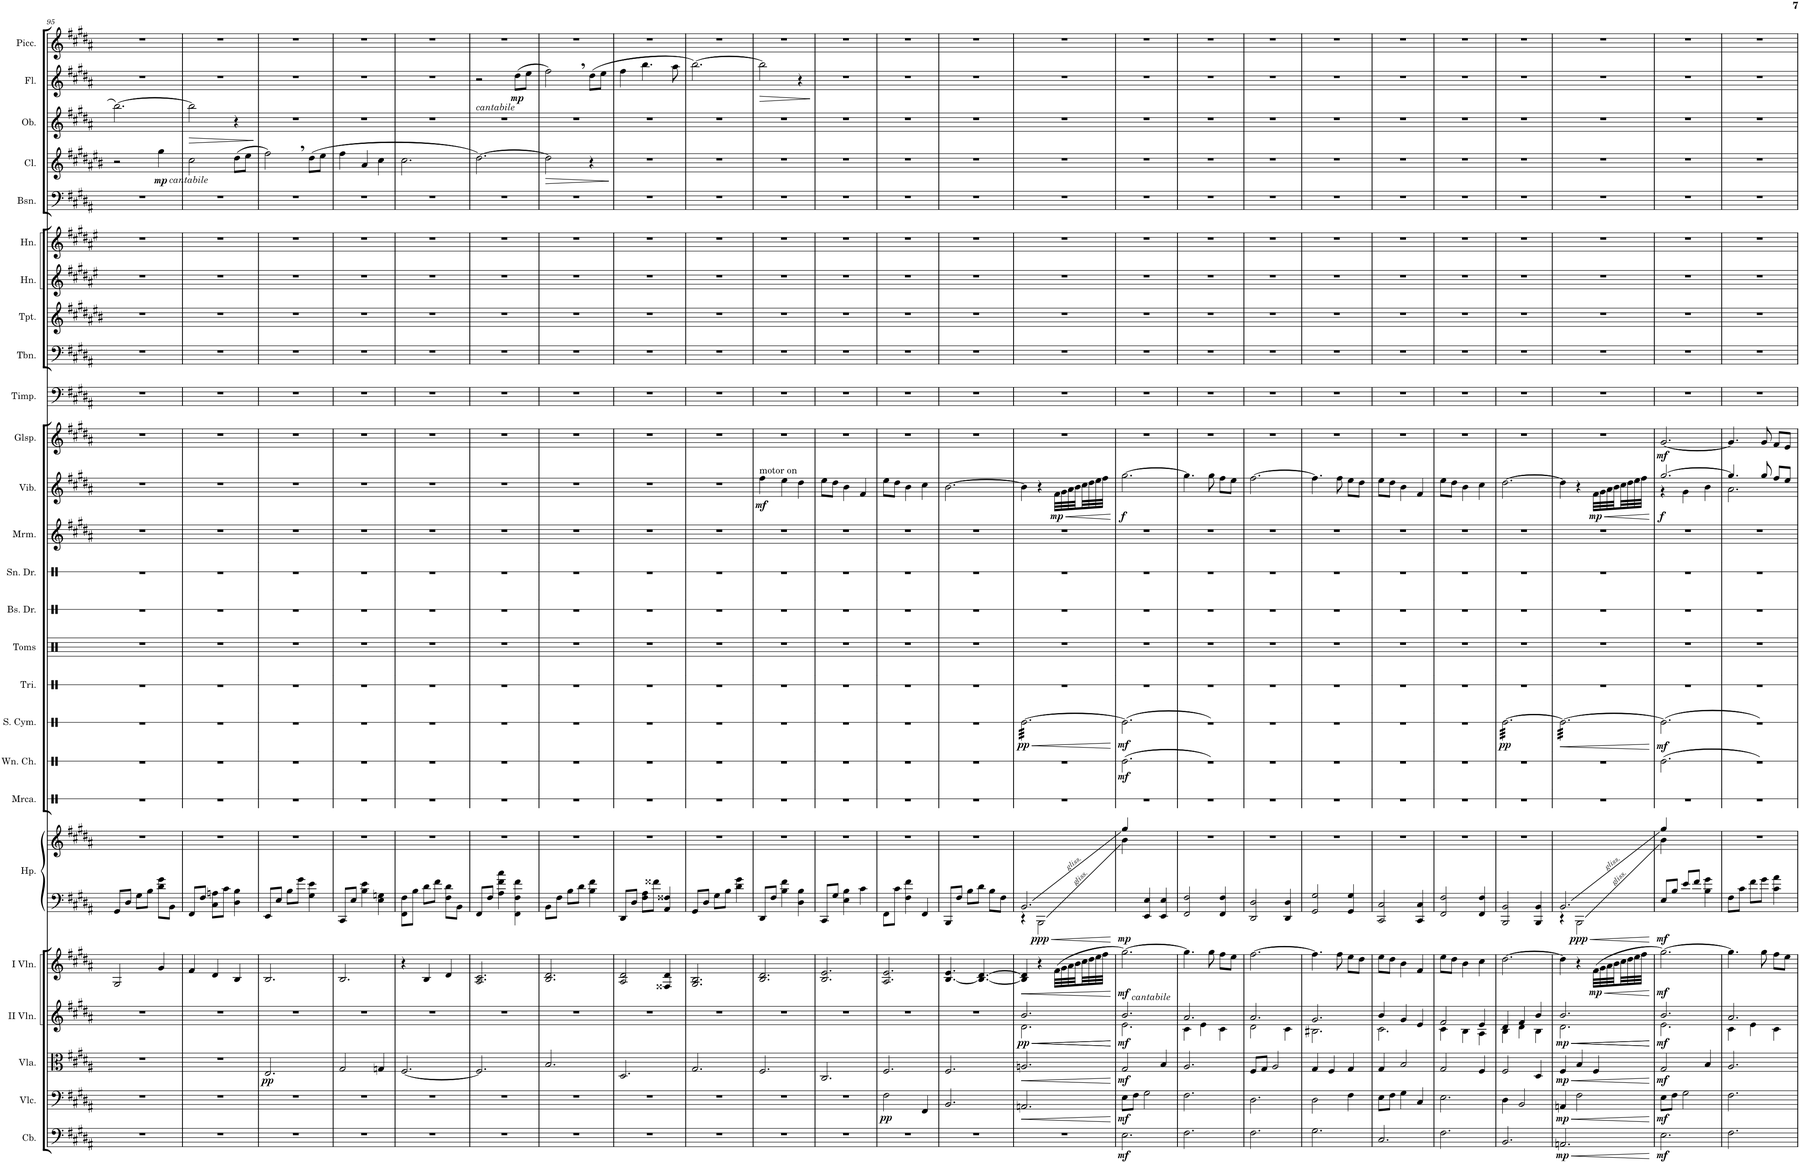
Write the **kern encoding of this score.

**kern	**dynam	**kern	**dynam	**kern	**dynam	**kern	**dynam	**kern	**dynam	**kern	**kern	**dynam	**kern	**kern	**dynam	**kern	**dynam	**kern	**kern	**kern	**kern	**kern	**kern	**dynam	**kern	**dynam	**kern	**kern	**kern	**kern	**kern	**kern	**kern	**dynam	**kern	**dynam	**kern	**dynam	**kern
*part26	*part26	*part25	*part25	*part24	*part24	*part23	*part23	*part22	*part22	*part21	*part21	*part21	*part20	*part19	*part19	*part18	*part18	*part17	*part16	*part15	*part14	*part13	*part12	*part12	*part11	*part11	*part10	*part9	*part8	*part7	*part6	*part5	*part4	*part4	*part3	*part3	*part2	*part2	*part1
*staff27	*staff27	*staff26	*staff26	*staff25	*staff25	*staff24	*staff24	*staff23	*staff23	*staff22	*staff21	*staff21/22	*staff20	*staff19	*staff19	*staff18	*staff18	*staff17	*staff16	*staff15	*staff14	*staff13	*staff12	*staff12	*staff11	*staff11	*staff10	*staff9	*staff8	*staff7	*staff6	*staff5	*staff4	*staff4	*staff3	*staff3	*staff2	*staff2	*staff1
*I"Contrabasses	*	*I"Violoncellos	*	*I"Violas	*	*I"Second Violins	*	*I"First Violins	*	*I"Harp	*	*	*I"Maracas	*I"Wind Chimes	*	*I"Suspended Cymbal	*	*I"Triangle	*I"Concert Toms	*I"Bass Drum	*I"Snare Drum	*I"Marimba	*I"Vibraphone	*	*I"Glockenspiel	*	*I"Timpani	*I"Trombone 1, 2	*I"Trumpet 1, 2	*I"Horn 3, 4	*I"Horn 1, 2	*I"Bassoon 1, 2	*I"Clarinet 1, 2	*	*I"Oboe 1, 2	*	*I"Flute 1, 2	*	*I"Piccolo 1, 2
*I'Cb.	*	*I'Vlc.	*	*I'Vla.	*	*	*	*	*	*I'Hp.	*	*	*I'Mrca.	*I'Wn. Ch.	*	*I'S. Cym.	*	*I'Tri.	*I'Toms	*I'Bs. Dr.	*I'Sn. Dr.	*I'Mrm.	*I'Vib.	*	*I'Glsp.	*	*I'Timp.	*I'Tbn.	*I'Tpt.	*I'Hn.	*I'Hn.	*I'Bsn.	*I'Cl.	*	*I'Ob.	*	*I'Fl.	*	*I'Picc.
!!LO:PB:g=z
*clefF4	*	*clefF4	*	*clefC3	*	*clefG2	*	*clefG2	*	*clefF4	*clefG2	*	*clefX	*clefX	*	*clefX	*	*clefX	*clefX	*clefX	*clefX	*clefG2	*clefG2	*	*clefG2	*	*clefF4	*clefF4	*clefG2	*clefG2	*clefG2	*clefF4	*clefG2	*	*clefG2	*	*clefG2	*	*clefG2
*Trd7c12	*	*	*	*	*	*	*	*	*	*	*	*	*	*	*	*	*	*	*	*	*	*	*	*	*Trd-14c-24	*	*	*	*Trd1c2	*Trd4c7	*Trd4c7	*	*Trd1c2	*	*	*	*	*	*Trd-7c-12
*k[f#c#g#d#a#]	*	*k[f#c#g#d#a#]	*	*k[f#c#g#d#a#]	*	*k[f#c#g#d#a#]	*	*k[f#c#g#d#a#]	*	*k[f#c#g#d#a#]	*k[f#c#g#d#a#]	*	*k[]	*k[]	*	*k[]	*	*k[]	*k[]	*k[]	*k[]	*k[f#c#g#d#a#]	*k[f#c#g#d#a#]	*	*k[f#c#g#d#a#]	*	*k[f#c#g#d#a#]	*k[f#c#g#d#a#]	*k[f#c#g#d#a#e#b#]	*k[f#c#g#d#a#e#]	*k[f#c#g#d#a#e#]	*k[f#c#g#d#a#]	*k[f#c#g#d#a#e#b#]	*	*k[f#c#g#d#a#]	*	*k[f#c#g#d#a#]	*	*k[f#c#g#d#a#]
*M3/4	*	*M3/4	*	*M3/4	*	*M3/4	*	*M3/4	*	*M3/4	*M3/4	*	*M3/4	*M3/4	*	*M3/4	*	*M3/4	*M3/4	*M3/4	*M3/4	*M3/4	*M3/4	*	*M3/4	*	*M3/4	*M3/4	*M3/4	*M3/4	*M3/4	*M3/4	*M3/4	*	*M3/4	*	*M3/4	*	*M3/4
=95	=95	=95	=95	=95	=95	=95	=95	=95	=95	=95	=95	=95	=95	=95	=95	=95	=95	=95	=95	=95	=95	=95	=95	=95	=95	=95	=95	=95	=95	=95	=95	=95	=95	=95	=95	=95	=95	=95	=95
2.r	.	2.r	.	2.r	.	2.r	.	2G#/	.	8GG#/L	2.r	.	2.r	2.r	.	2.r	.	2.r	2.r	2.r	2.r	2.r	2.r	.	2.r	.	2.r	2.r	2.r	2.r	2.r	2.r	2r	.	[2.bb\	.	2.r	.	2.r
.	.	.	.	.	.	.	.	.	.	8D#/J	.	.	.	.	.	.	.	.	.	.	.	.	.	.	.	.	.	.	.	.	.	.	.	.	.	.	.	.	.
.	.	.	.	.	.	.	.	.	.	8G#\L	.	.	.	.	.	.	.	.	.	.	.	.	.	.	.	.	.	.	.	.	.	.	.	.	.	.	.	.	.
.	.	.	.	.	.	.	.	.	.	8B\J	.	.	.	.	.	.	.	.	.	.	.	.	.	.	.	.	.	.	.	.	.	.	.	.	.	.	.	.	.
!	!	!	!	!	!	!	!	!	!	!	!	!	!	!	!	!	!	!	!	!	!	!	!	!	!	!	!	!	!	!	!	!	!LO:TX:b:i:t=cantabile	!	!	!	!	!	!
!	!	!	!	!	!	!	!	!	!	!	!	!	!	!	!	!	!	!	!	!	!	!	!	!	!	!	!	!	!	!	!	!	!	!LO:DY:b	!	!	!	!	!
.	.	.	.	.	.	.	.	4g#/	.	8d#\ 8g#\L	.	.	.	.	.	.	.	.	.	.	.	.	.	.	.	.	.	.	.	.	.	.	4gg#\	mp	.	.	.	.	.
.	.	.	.	.	.	.	.	.	.	8BB\J	.	.	.	.	.	.	.	.	.	.	.	.	.	.	.	.	.	.	.	.	.	.	.	.	.	.	.	.	.
=96	=96	=96	=96	=96	=96	=96	=96	=96	=96	=96	=96	=96	=96	=96	=96	=96	=96	=96	=96	=96	=96	=96	=96	=96	=96	=96	=96	=96	=96	=96	=96	=96	=96	=96	=96	=96	=96	=96	=96
!	!	!	!	!	!	!	!	!	!	!	!	!	!	!	!	!	!	!	!	!	!	!	!	!	!	!	!	!	!	!	!	!	!	!	!	!LO:HP:b	!	!	!
2.r	.	2.r	.	2.r	.	2.r	.	4f#/	.	8FF#/L	2.r	.	2.r	2.r	.	2.r	.	2.r	2.r	2.r	2.r	2.r	2.r	.	2.r	.	2.r	2.r	2.r	2.r	2.r	2.r	2cc#\	.	2bb\]	>	2.r	.	2.r
.	.	.	.	.	.	.	.	.	.	8F#/J	.	.	.	.	.	.	.	.	.	.	.	.	.	.	.	.	.	.	.	.	.	.	.	.	.	.	.	.	.
.	.	.	.	.	.	.	.	4d#/	.	8C#\ 8An\L	.	.	.	.	.	.	.	.	.	.	.	.	.	.	.	.	.	.	.	.	.	.	.	.	.	.	.	.	.
.	.	.	.	.	.	.	.	.	.	8c#\J	.	.	.	.	.	.	.	.	.	.	.	.	.	.	.	.	.	.	.	.	.	.	.	.	.	.	.	.	.
.	.	.	.	.	.	.	.	4B/	.	4D#\ 4B\	.	.	.	.	.	.	.	.	.	.	.	.	.	.	.	.	.	.	.	.	.	.	(8dd#\L	.	4r	.	.	.	.
.	.	.	.	.	.	.	.	.	.	.	.	.	.	.	.	.	.	.	.	.	.	.	.	.	.	.	.	.	.	.	.	.	8ee#\J	.	.	.	.	.	.
.	.	.	.	.	.	.	.	.	.	.	.	.	.	.	.	.	.	.	.	.	.	.	.	.	.	.	.	.	.	.	.	.	.	.	.	]	.	.	.
=97	=97	=97	=97	=97	=97	=97	=97	=97	=97	=97	=97	=97	=97	=97	=97	=97	=97	=97	=97	=97	=97	=97	=97	=97	=97	=97	=97	=97	=97	=97	=97	=97	=97	=97	=97	=97	=97	=97	=97
!	!	!	!	!	!LO:DY:b	!	!	!	!	!	!	!	!	!	!	!	!	!	!	!	!	!	!	!	!	!	!	!	!	!	!	!	!	!	!	!	!	!	!
2.r	.	2.r	.	2.E/	pp	2.r	.	2.B/	.	8EE/L	2.r	.	2.r	2.r	.	2.r	.	2.r	2.r	2.r	2.r	2.r	2.r	.	2.r	.	2.r	2.r	2.r	2.r	2.r	2.r	2ff#,\)	.	2.r	.	2.r	.	2.r
.	.	.	.	.	.	.	.	.	.	8E/J	.	.	.	.	.	.	.	.	.	.	.	.	.	.	.	.	.	.	.	.	.	.	.	.	.	.	.	.	.
.	.	.	.	.	.	.	.	.	.	8B\L	.	.	.	.	.	.	.	.	.	.	.	.	.	.	.	.	.	.	.	.	.	.	.	.	.	.	.	.	.
.	.	.	.	.	.	.	.	.	.	8g#\J	.	.	.	.	.	.	.	.	.	.	.	.	.	.	.	.	.	.	.	.	.	.	.	.	.	.	.	.	.
.	.	.	.	.	.	.	.	.	.	4G#\ 4e\	.	.	.	.	.	.	.	.	.	.	.	.	.	.	.	.	.	.	.	.	.	.	(8dd#\L	.	.	.	.	.	.
.	.	.	.	.	.	.	.	.	.	.	.	.	.	.	.	.	.	.	.	.	.	.	.	.	.	.	.	.	.	.	.	.	8ee#\J	.	.	.	.	.	.
=98	=98	=98	=98	=98	=98	=98	=98	=98	=98	=98	=98	=98	=98	=98	=98	=98	=98	=98	=98	=98	=98	=98	=98	=98	=98	=98	=98	=98	=98	=98	=98	=98	=98	=98	=98	=98	=98	=98	=98
2.r	.	2.r	.	2G#/	.	2.r	.	2.B/	.	8CC#/L	2.r	.	2.r	2.r	.	2.r	.	2.r	2.r	2.r	2.r	2.r	2.r	.	2.r	.	2.r	2.r	2.r	2.r	2.r	2.r	4ff#\	.	2.r	.	2.r	.	2.r
.	.	.	.	.	.	.	.	.	.	8E/J	.	.	.	.	.	.	.	.	.	.	.	.	.	.	.	.	.	.	.	.	.	.	.	.	.	.	.	.	.
.	.	.	.	.	.	.	.	.	.	4B\ 4e\	.	.	.	.	.	.	.	.	.	.	.	.	.	.	.	.	.	.	.	.	.	.	4a#/	.	.	.	.	.	.
.	.	.	.	4Gn/	.	.	.	.	.	4E\ 4Gn\	.	.	.	.	.	.	.	.	.	.	.	.	.	.	.	.	.	.	.	.	.	.	4cc#\	.	.	.	.	.	.
=99	=99	=99	=99	=99	=99	=99	=99	=99	=99	=99	=99	=99	=99	=99	=99	=99	=99	=99	=99	=99	=99	=99	=99	=99	=99	=99	=99	=99	=99	=99	=99	=99	=99	=99	=99	=99	=99	=99	=99
2.r	.	2.r	.	[2.F#/	.	2.r	.	4r	.	8FF#\ 8F#\L	2.r	.	2.r	2.r	.	2.r	.	2.r	2.r	2.r	2.r	2.r	2.r	.	2.r	.	2.r	2.r	2.r	2.r	2.r	2.r	2.cc#\	.	2.r	.	2.r	.	2.r
.	.	.	.	.	.	.	.	.	.	8B\J	.	.	.	.	.	.	.	.	.	.	.	.	.	.	.	.	.	.	.	.	.	.	.	.	.	.	.	.	.
.	.	.	.	.	.	.	.	4B/	.	8d#\L	.	.	.	.	.	.	.	.	.	.	.	.	.	.	.	.	.	.	.	.	.	.	.	.	.	.	.	.	.
.	.	.	.	.	.	.	.	.	.	8f#\J	.	.	.	.	.	.	.	.	.	.	.	.	.	.	.	.	.	.	.	.	.	.	.	.	.	.	.	.	.
.	.	.	.	.	.	.	.	4d#/	.	8F#\ 8d#\L	.	.	.	.	.	.	.	.	.	.	.	.	.	.	.	.	.	.	.	.	.	.	.	.	.	.	.	.	.
.	.	.	.	.	.	.	.	.	.	8BB\J	.	.	.	.	.	.	.	.	.	.	.	.	.	.	.	.	.	.	.	.	.	.	.	.	.	.	.	.	.
=100	=100	=100	=100	=100	=100	=100	=100	=100	=100	=100	=100	=100	=100	=100	=100	=100	=100	=100	=100	=100	=100	=100	=100	=100	=100	=100	=100	=100	=100	=100	=100	=100	=100	=100	=100	=100	=100	=100	=100
!	!	!	!	!	!	!	!	!	!	!	!	!	!	!	!	!	!	!	!	!	!	!	!	!	!	!	!	!	!	!	!	!	!	!	!	!	!LO:TX:b:i:t=cantabile	!	!
2.r	.	2.r	.	2.F#/]	.	2.r	.	2.A#/ 2.c#/	.	8FF#/L	2.r	.	2.r	2.r	.	2.r	.	2.r	2.r	2.r	2.r	2.r	2.r	.	2.r	.	2.r	2.r	2.r	2.r	2.r	2.r	[2.dd#\)	.	2.r	.	2r	.	2.r
.	.	.	.	.	.	.	.	.	.	8F#/J	.	.	.	.	.	.	.	.	.	.	.	.	.	.	.	.	.	.	.	.	.	.	.	.	.	.	.	.	.
.	.	.	.	.	.	.	.	.	.	4A#\ 4f#\ 4cc#\	.	.	.	.	.	.	.	.	.	.	.	.	.	.	.	.	.	.	.	.	.	.	.	.	.	.	.	.	.
!	!	!	!	!	!	!	!	!	!	!	!	!	!	!	!	!	!	!	!	!	!	!	!	!	!	!	!	!	!	!	!	!	!	!	!	!	!	!LO:DY:b	!
.	.	.	.	.	.	.	.	.	.	4FF#\ 4F#\ 4f#\	.	.	.	.	.	.	.	.	.	.	.	.	.	.	.	.	.	.	.	.	.	.	.	.	.	.	(8dd#\L	mp	.
.	.	.	.	.	.	.	.	.	.	.	.	.	.	.	.	.	.	.	.	.	.	.	.	.	.	.	.	.	.	.	.	.	.	.	.	.	8ee\J	.	.
=101	=101	=101	=101	=101	=101	=101	=101	=101	=101	=101	=101	=101	=101	=101	=101	=101	=101	=101	=101	=101	=101	=101	=101	=101	=101	=101	=101	=101	=101	=101	=101	=101	=101	=101	=101	=101	=101	=101	=101
!	!	!	!	!	!	!	!	!	!	!	!	!	!	!	!	!	!	!	!	!	!	!	!	!	!	!	!	!	!	!	!	!	!	!LO:HP:b	!	!	!	!	!
2.r	.	2.r	.	2.B/	.	2.r	.	2.B/ 2.d#/	.	8BB\L	2.r	.	2.r	2.r	.	2.r	.	2.r	2.r	2.r	2.r	2.r	2.r	.	2.r	.	2.r	2.r	2.r	2.r	2.r	2.r	2dd#\]	>	2.r	.	2ff#,\)	.	2.r
.	.	.	.	.	.	.	.	.	.	8F#\J	.	.	.	.	.	.	.	.	.	.	.	.	.	.	.	.	.	.	.	.	.	.	.	.	.	.	.	.	.
.	.	.	.	.	.	.	.	.	.	8B\L	.	.	.	.	.	.	.	.	.	.	.	.	.	.	.	.	.	.	.	.	.	.	.	.	.	.	.	.	.
.	.	.	.	.	.	.	.	.	.	8d#\J	.	.	.	.	.	.	.	.	.	.	.	.	.	.	.	.	.	.	.	.	.	.	.	.	.	.	.	.	.
.	.	.	.	.	.	.	.	.	.	4B\ 4f#\	.	.	.	.	.	.	.	.	.	.	.	.	.	.	.	.	.	.	.	.	.	.	4r	.	.	.	(8dd#\L	.	.
.	.	.	.	.	.	.	.	.	.	.	.	.	.	.	.	.	.	.	.	.	.	.	.	.	.	.	.	.	.	.	.	.	.	.	.	.	8ee\J	.	.
.	.	.	.	.	.	.	.	.	.	.	.	.	.	.	.	.	.	.	.	.	.	.	.	.	.	.	.	.	.	.	.	.	.	]	.	.	.	.	.
=102	=102	=102	=102	=102	=102	=102	=102	=102	=102	=102	=102	=102	=102	=102	=102	=102	=102	=102	=102	=102	=102	=102	=102	=102	=102	=102	=102	=102	=102	=102	=102	=102	=102	=102	=102	=102	=102	=102	=102
2.r	.	2.r	.	2.D#/	.	2.r	.	2A#/ 2d#/	.	8DD#/L	2.r	.	2.r	2.r	.	2.r	.	2.r	2.r	2.r	2.r	2.r	2.r	.	2.r	.	2.r	2.r	2.r	2.r	2.r	2.r	2.r	.	2.r	.	4ff#\	.	2.r
.	.	.	.	.	.	.	.	.	.	8D#/J	.	.	.	.	.	.	.	.	.	.	.	.	.	.	.	.	.	.	.	.	.	.	.	.	.	.	.	.	.
.	.	.	.	.	.	.	.	.	.	8F#\ 8A#\L	.	.	.	.	.	.	.	.	.	.	.	.	.	.	.	.	.	.	.	.	.	.	.	.	.	.	4.bb\	.	.
.	.	.	.	.	.	.	.	.	.	8f##X\J	.	.	.	.	.	.	.	.	.	.	.	.	.	.	.	.	.	.	.	.	.	.	.	.	.	.	.	.	.
.	.	.	.	.	.	.	.	4F##X/ 4d#/	.	4AA#/ 4F##X/	.	.	.	.	.	.	.	.	.	.	.	.	.	.	.	.	.	.	.	.	.	.	.	.	.	.	.	.	.
.	.	.	.	.	.	.	.	.	.	.	.	.	.	.	.	.	.	.	.	.	.	.	.	.	.	.	.	.	.	.	.	.	.	.	.	.	8aa#\	.	.
=103	=103	=103	=103	=103	=103	=103	=103	=103	=103	=103	=103	=103	=103	=103	=103	=103	=103	=103	=103	=103	=103	=103	=103	=103	=103	=103	=103	=103	=103	=103	=103	=103	=103	=103	=103	=103	=103	=103	=103
2.r	.	2.r	.	2.G#/	.	2.r	.	2.G#/ 2.B/	.	8GG#/L	2.r	.	2.r	2.r	.	2.r	.	2.r	2.r	2.r	2.r	2.r	2.r	.	2.r	.	2.r	2.r	2.r	2.r	2.r	2.r	2.r	.	2.r	.	[2.bb\)	.	2.r
.	.	.	.	.	.	.	.	.	.	8D#/J	.	.	.	.	.	.	.	.	.	.	.	.	.	.	.	.	.	.	.	.	.	.	.	.	.	.	.	.	.
.	.	.	.	.	.	.	.	.	.	8G#\L	.	.	.	.	.	.	.	.	.	.	.	.	.	.	.	.	.	.	.	.	.	.	.	.	.	.	.	.	.
.	.	.	.	.	.	.	.	.	.	8B\J	.	.	.	.	.	.	.	.	.	.	.	.	.	.	.	.	.	.	.	.	.	.	.	.	.	.	.	.	.
.	.	.	.	.	.	.	.	.	.	4d#\ 4g#\	.	.	.	.	.	.	.	.	.	.	.	.	.	.	.	.	.	.	.	.	.	.	.	.	.	.	.	.	.
=104	=104	=104	=104	=104	=104	=104	=104	=104	=104	=104	=104	=104	=104	=104	=104	=104	=104	=104	=104	=104	=104	=104	=104	=104	=104	=104	=104	=104	=104	=104	=104	=104	=104	=104	=104	=104	=104	=104	=104
!	!	!	!	!	!	!	!	!	!	!	!	!	!	!	!	!	!	!	!	!	!	!	!LO:TX:a:t=motor on	!	!	!	!	!	!	!	!	!	!	!	!	!	!	!	!
!	!	!	!	!	!	!	!	!	!	!	!	!	!	!	!	!	!	!	!	!	!	!	!	!LO:DY:b	!	!	!	!	!	!	!	!	!	!	!	!	!	!LO:HP:b	!
2.r	.	2.r	.	2.F#/	.	2.r	.	2.B/ 2.d#/	.	8DD#/L	2.r	.	2.r	2.r	.	2.r	.	2.r	2.r	2.r	2.r	2.r	4ff#\	mf	2.r	.	2.r	2.r	2.r	2.r	2.r	2.r	2.r	.	2.r	.	2bb\]	>	2.r
.	.	.	.	.	.	.	.	.	.	8F#/J	.	.	.	.	.	.	.	.	.	.	.	.	.	.	.	.	.	.	.	.	.	.	.	.	.	.	.	.	.
.	.	.	.	.	.	.	.	.	.	4B\ 4f#\	.	.	.	.	.	.	.	.	.	.	.	.	4ee\	.	.	.	.	.	.	.	.	.	.	.	.	.	.	.	.
.	.	.	.	.	.	.	.	.	.	4D#\ 4B\	.	.	.	.	.	.	.	.	.	.	.	.	4dd#\	.	.	.	.	.	.	.	.	.	.	.	.	.	4r	.	.
.	.	.	.	.	.	.	.	.	.	.	.	.	.	.	.	.	.	.	.	.	.	.	.	.	.	.	.	.	.	.	.	.	.	.	.	.	.	]	.
=105	=105	=105	=105	=105	=105	=105	=105	=105	=105	=105	=105	=105	=105	=105	=105	=105	=105	=105	=105	=105	=105	=105	=105	=105	=105	=105	=105	=105	=105	=105	=105	=105	=105	=105	=105	=105	=105	=105	=105
2.r	.	2.r	.	2.C#/	.	2.r	.	2.B/ 2.e/	.	8CC#/L	2.r	.	2.r	2.r	.	2.r	.	2.r	2.r	2.r	2.r	2.r	8ee\L	.	2.r	.	2.r	2.r	2.r	2.r	2.r	2.r	2.r	.	2.r	.	2.r	.	2.r
.	.	.	.	.	.	.	.	.	.	8G#/J	.	.	.	.	.	.	.	.	.	.	.	.	8dd#\J	.	.	.	.	.	.	.	.	.	.	.	.	.	.	.	.
.	.	.	.	.	.	.	.	.	.	4E\ 4B\	.	.	.	.	.	.	.	.	.	.	.	.	4b\	.	.	.	.	.	.	.	.	.	.	.	.	.	.	.	.
.	.	.	.	.	.	.	.	.	.	4c#\	.	.	.	.	.	.	.	.	.	.	.	.	4f#/	.	.	.	.	.	.	.	.	.	.	.	.	.	.	.	.
=106	=106	=106	=106	=106	=106	=106	=106	=106	=106	=106	=106	=106	=106	=106	=106	=106	=106	=106	=106	=106	=106	=106	=106	=106	=106	=106	=106	=106	=106	=106	=106	=106	=106	=106	=106	=106	=106	=106	=106
!	!	!	!LO:DY:b	!	!	!	!	!	!	!	!	!	!	!	!	!	!	!	!	!	!	!	!	!	!	!	!	!	!	!	!	!	!	!	!	!	!	!	!
2.r	.	2F#\	pp	2.F#/	.	2.r	.	2.A#/ 2.e/	.	8FF#\L	2.r	.	2.r	2.r	.	2.r	.	2.r	2.r	2.r	2.r	2.r	8ee\L	.	2.r	.	2.r	2.r	2.r	2.r	2.r	2.r	2.r	.	2.r	.	2.r	.	2.r
.	.	.	.	.	.	.	.	.	.	8c#\J	.	.	.	.	.	.	.	.	.	.	.	.	8dd#\J	.	.	.	.	.	.	.	.	.	.	.	.	.	.	.	.
.	.	.	.	.	.	.	.	.	.	4F#\ 4f#\	.	.	.	.	.	.	.	.	.	.	.	.	4b\	.	.	.	.	.	.	.	.	.	.	.	.	.	.	.	.
.	.	4FF#/	.	.	.	.	.	.	.	4FF#/	.	.	.	.	.	.	.	.	.	.	.	.	4cc#\	.	.	.	.	.	.	.	.	.	.	.	.	.	.	.	.
=107	=107	=107	=107	=107	=107	=107	=107	=107	=107	=107	=107	=107	=107	=107	=107	=107	=107	=107	=107	=107	=107	=107	=107	=107	=107	=107	=107	=107	=107	=107	=107	=107	=107	=107	=107	=107	=107	=107	=107
2.r	.	2.BB/	.	2.F#/	.	2.r	.	[4.B/ 4.e/	.	8BBB/L	2.r	.	2.r	2.r	.	2.r	.	2.r	2.r	2.r	2.r	2.r	[2.b\	.	2.r	.	2.r	2.r	2.r	2.r	2.r	2.r	2.r	.	2.r	.	2.r	.	2.r
.	.	.	.	.	.	.	.	.	.	8F#/J	.	.	.	.	.	.	.	.	.	.	.	.	.	.	.	.	.	.	.	.	.	.	.	.	.	.	.	.	.
.	.	.	.	.	.	.	.	.	.	8B\L	.	.	.	.	.	.	.	.	.	.	.	.	.	.	.	.	.	.	.	.	.	.	.	.	.	.	.	.	.
.	.	.	.	.	.	.	.	4.B/_ [4.d#/	.	8d#\J	.	.	.	.	.	.	.	.	.	.	.	.	.	.	.	.	.	.	.	.	.	.	.	.	.	.	.	.	.
.	.	.	.	.	.	.	.	.	.	8B\L	.	.	.	.	.	.	.	.	.	.	.	.	.	.	.	.	.	.	.	.	.	.	.	.	.	.	.	.	.
.	.	.	.	.	.	.	.	.	.	8F#\J	.	.	.	.	.	.	.	.	.	.	.	.	.	.	.	.	.	.	.	.	.	.	.	.	.	.	.	.	.
=108	=108	=108	=108	=108	=108	=108	=108	=108	=108	=108	=108	=108	=108	=108	=108	=108	=108	=108	=108	=108	=108	=108	=108	=108	=108	=108	=108	=108	=108	=108	=108	=108	=108	=108	=108	=108	=108	=108	=108
!	!	!	!LO:HP:b	!	!LO:HP:b	!	!LO:HP:b	!	!	!	!	!	!	!	!	!	!	!	!	!	!	!	!	!	!	!	!	!	!	!	!	!	!	!	!	!	!	!	!
!	!	!	!	!	!	!	!LO:HP:n=1:b	!	!LO:HP:b	!	!	!	!	!	!	!	!LO:HP:b	!	!	!	!	!	!	!	!	!	!	!	!	!	!	!	!	!	!	!	!	!	!
*	*	*	*	*	*	*^	*	*	*	*^	*^	*	*	*	*	*	*	*	*	*	*	*	*	*	*	*	*	*	*	*	*	*	*	*	*	*	*	*	*
!	!	!	!	!	!	!	!	!LO:DY:n=1:b	!	!	!	!	!	!	!	!	!	!	!	!LO:DY:n=1:b	!	!	!	!	!	!	!	!	!	!	!	!	!	!	!	!	!	!	!	!	!	!
*	*	*	*	*	*	*	*	*	*	*	*	*	*	*	*	*	*	*	*tremolo	*	*	*	*	*	*	*	*	*	*	*	*	*	*	*	*	*	*	*	*	*	*	*
2.r	.	2.AAn/	<	2.An/	<	2.b/	2.d#\	< < pp	4B/] 4d#/]	<	2.BB/	4r	4ryy	4ryy	.	2.r	2.r	.	[32Re\LLL	< pp	2.r	2.r	2.r	2.r	2.r	4b\]	.	2.r	.	2.r	2.r	2.r	2.r	2.r	2.r	2.r	.	2.r	.	2.r	.	2.r
.	.	.	.	.	.	.	.	.	.	.	.	.	.	.	.	.	.	.	32Re\	.	.	.	.	.	.	.	.	.	.	.	.	.	.	.	.	.	.	.	.	.	.	.
.	.	.	.	.	.	.	.	.	.	.	.	.	.	.	.	.	.	.	32Re\	.	.	.	.	.	.	.	.	.	.	.	.	.	.	.	.	.	.	.	.	.	.	.
.	.	.	.	.	.	.	.	.	.	.	.	.	.	.	.	.	.	.	32Re\	.	.	.	.	.	.	.	.	.	.	.	.	.	.	.	.	.	.	.	.	.	.	.
.	.	.	.	.	.	.	.	.	.	.	.	.	.	.	.	.	.	.	32Re\	.	.	.	.	.	.	.	.	.	.	.	.	.	.	.	.	.	.	.	.	.	.	.
.	.	.	.	.	.	.	.	.	.	.	.	.	.	.	.	.	.	.	32Re\	.	.	.	.	.	.	.	.	.	.	.	.	.	.	.	.	.	.	.	.	.	.	.
.	.	.	.	.	.	.	.	.	.	.	.	.	.	.	.	.	.	.	32Re\	.	.	.	.	.	.	.	.	.	.	.	.	.	.	.	.	.	.	.	.	.	.	.
.	.	.	.	.	.	.	.	.	.	.	.	.	.	.	.	.	.	.	32Re\	.	.	.	.	.	.	.	.	.	.	.	.	.	.	.	.	.	.	.	.	.	.	.
!	!	!	!	!	!	!	!	!	!	!	!	!	!	!	!LO:DY:b=2	!	!	!	!	!	!	!	!	!	!	!	!	!	!	!	!	!	!	!	!	!	!	!	!	!	!	!
.	.	.	.	.	.	.	.	.	4r	.	.	2BBB\	2AA#	2BBB	ppp	.	.	.	32Re\	.	.	.	.	.	.	4r	.	.	.	.	.	.	.	.	.	.	.	.	.	.	.	.
.	.	.	.	.	.	.	.	.	.	.	.	.	.	.	.	.	.	.	32Re\	.	.	.	.	.	.	.	.	.	.	.	.	.	.	.	.	.	.	.	.	.	.	.
.	.	.	.	.	.	.	.	.	.	.	.	.	.	.	.	.	.	.	32Re\	.	.	.	.	.	.	.	.	.	.	.	.	.	.	.	.	.	.	.	.	.	.	.
.	.	.	.	.	.	.	.	.	.	.	.	.	.	.	.	.	.	.	32Re\	.	.	.	.	.	.	.	.	.	.	.	.	.	.	.	.	.	.	.	.	.	.	.
.	.	.	.	.	.	.	.	.	.	.	.	.	.	.	.	.	.	.	32Re\	.	.	.	.	.	.	.	.	.	.	.	.	.	.	.	.	.	.	.	.	.	.	.
.	.	.	.	.	.	.	.	.	.	.	.	.	.	.	.	.	.	.	32Re\	.	.	.	.	.	.	.	.	.	.	.	.	.	.	.	.	.	.	.	.	.	.	.
.	.	.	.	.	.	.	.	.	.	.	.	.	.	.	.	.	.	.	32Re\	.	.	.	.	.	.	.	.	.	.	.	.	.	.	.	.	.	.	.	.	.	.	.
.	.	.	.	.	.	.	.	.	.	.	.	.	.	.	.	.	.	.	32Re\	.	.	.	.	.	.	.	.	.	.	.	.	.	.	.	.	.	.	.	.	.	.	.
!	!	!	!	!	!	!	!	!	!	!	!	!	!	!	!	!	!	!	!	!	!	!	!	!	!	!	!LO:HP:b	!	!	!	!	!	!	!	!	!	!	!	!	!	!	!
!	!	!	!	!	!	!	!	!	!	!	!	!	!	!	!	!	!	!	!	!	!	!	!	!	!	!	!LO:DY:n=1:b	!	!	!	!	!	!	!	!	!	!	!	!	!	!	!
.	.	.	.	.	.	.	.	.	(32f#\LLL	.	.	.	.	.	.	.	.	.	32Re\	.	.	.	.	.	.	32f#\LLL	< mp	.	.	.	.	.	.	.	.	.	.	.	.	.	.	.
.	.	.	.	.	.	.	.	.	32g#\	.	.	.	.	.	.	.	.	.	32Re\	.	.	.	.	.	.	32g#\	.	.	.	.	.	.	.	.	.	.	.	.	.	.	.	.
.	.	.	.	.	.	.	.	.	32a#\	.	.	.	.	.	.	.	.	.	32Re\	.	.	.	.	.	.	32a#\	.	.	.	.	.	.	.	.	.	.	.	.	.	.	.	.
.	.	.	.	.	.	.	.	.	32b\	.	.	.	.	.	.	.	.	.	32Re\	.	.	.	.	.	.	32b\	.	.	.	.	.	.	.	.	.	.	.	.	.	.	.	.
.	.	.	.	.	.	.	.	.	32cc#\	.	.	.	.	.	.	.	.	.	32Re\	.	.	.	.	.	.	32cc#\	.	.	.	.	.	.	.	.	.	.	.	.	.	.	.	.
.	.	.	.	.	.	.	.	.	32dd#\	.	.	.	.	.	.	.	.	.	32Re\	.	.	.	.	.	.	32dd#\	.	.	.	.	.	.	.	.	.	.	.	.	.	.	.	.
.	.	.	.	.	.	.	.	.	32ee\	.	.	.	.	.	.	.	.	.	32Re\	.	.	.	.	.	.	32ee\	.	.	.	.	.	.	.	.	.	.	.	.	.	.	.	.
.	.	.	.	.	.	.	.	.	32ff#\JJJ	.	.	.	.	.	.	.	.	.	32Re\JJJ	.	.	.	.	.	.	32ff#\JJJ	.	.	.	.	.	.	.	.	.	.	.	.	.	.	.	.
*	*	*	*	*	*	*	*	*	*	*	*	*	*	*	*	*	*	*	*Xtremolo	*	*	*	*	*	*	*	*	*	*	*	*	*	*	*	*	*	*	*	*	*	*	*
*	*	*	*	*	*	*	*	*	*	*	*v	*v	*	*	*	*	*	*	*	*	*	*	*	*	*	*	*	*	*	*	*	*	*	*	*	*	*	*	*	*	*	*
*	*	*	*	*	*	*v	*v	*	*	*	*	*v	*v	*	*	*	*	*	*	*	*	*	*	*	*	*	*	*	*	*	*	*	*	*	*	*	*	*	*	*	*
.	.	.	.	.	.	.	[	.	.	.	.	.	.	.	.	.	[	.	.	.	.	.	.	[	.	.	.	.	.	.	.	.	.	.	.	.	.	.	.
=109	=109	=109	=109	=109	=109	=109	=109	=109	=109	=109	=109	=109	=109	=109	=109	=109	=109	=109	=109	=109	=109	=109	=109	=109	=109	=109	=109	=109	=109	=109	=109	=109	=109	=109	=109	=109	=109	=109	=109
*	*	*	*	*	*	*^	*	*	*	*^	*^	*	*	*	*	*	*	*	*	*	*	*	*	*	*	*	*	*	*	*	*	*	*	*	*	*	*	*	*
*	*	*	*	*	*	*	*	*	*	*	*	*	*	*^	*	*	*	*	*	*	*	*	*	*	*	*	*	*	*	*	*	*	*	*	*	*	*	*	*	*	*	*
*	*	*	*	*	*	*	*	*	*	*	*	*	*	*	*^	*	*	*	*	*	*	*	*	*	*	*	*	*	*	*	*	*	*	*	*	*	*	*	*	*	*	*	*
!	!	!	!	!	!	!	!	!	!LO:TX:b:i:t=cantabile	!	!	!	!	!	!	!	!	!	!	!	!	!	!	!	!	!	!	!	!	!	!	!	!	!	!	!	!	!	!	!	!	!	!	!
!	!LO:DY:b	!	!LO:DY:b	!	!LO:DY:b	!	!	!LO:DY:b	!	!LO:DY:b	!	!	!	!	!	!	!LO:DY:b=2	!	!	!LO:DY:b	!	!LO:DY:b	!	!	!	!	!	!	!LO:DY:b	!	!	!	!	!	!	!	!	!	!	!	!	!	!	!
2.E\	mf	8E\L	mf	2G#/	mf	2.b/	2.e\	mf	[2.gg#\)	mf	4ryy	4ryy	4gg#	4b	4gg#/	4b\	mp	2.r	(2.Re\	mf	(2.Re\]	mf	2.r	2.r	2.r	2.r	2.r	[2.gg#\	f	2.r	.	2.r	2.r	2.r	2.r	2.r	2.r	2.r	.	2.r	.	2.r	.	2.r
.	.	8F#\J	.	.	.	.	.	.	.	.	.	.	.	.	.	.	.	.	.	.	.	.	.	.	.	.	.	.	.	.	.	.	.	.	.	.	.	.	.	.	.	.	.	.
.	.	2G#\	.	.	.	.	.	.	.	.	4EE/ 4E/	4ryy	2ryy	2ryy	2ryy	2ryy	.	.	.	.	.	.	.	.	.	.	.	.	.	.	.	.	.	.	.	.	.	.	.	.	.	.	.	.
.	.	.	.	4B/	.	.	.	.	.	.	4EE/ 4E/	4ryy	.	.	.	.	.	.	.	.	.	.	.	.	.	.	.	.	.	.	.	.	.	.	.	.	.	.	.	.	.	.	.	.
*	*	*	*	*	*	*	*	*	*	*	*v	*v	*	*	*	*	*	*	*	*	*	*	*	*	*	*	*	*	*	*	*	*	*	*	*	*	*	*	*	*	*	*	*	*
*	*	*	*	*	*	*	*	*	*	*	*	*v	*v	*v	*v	*	*	*	*	*	*	*	*	*	*	*	*	*	*	*	*	*	*	*	*	*	*	*	*	*	*	*	*
=110	=110	=110	=110	=110	=110	=110	=110	=110	=110	=110	=110	=110	=110	=110	=110	=110	=110	=110	=110	=110	=110	=110	=110	=110	=110	=110	=110	=110	=110	=110	=110	=110	=110	=110	=110	=110	=110	=110	=110	=110
2.F#\	.	2.F#\	.	2.A#/	.	2.a#/	4c#\	.	4.gg#\]	.	2FF#/ 2F#/	2.r	.	2.r	2.r)	.	2.r)	.	2.r	2.r	2.r	2.r	2.r	4.gg#\]	.	2.r	.	2.r	2.r	2.r	2.r	2.r	2.r	2.r	.	2.r	.	2.r	.	2.r
.	.	.	.	.	.	.	4e\	.	.	.	.	.	.	.	.	.	.	.	.	.	.	.	.	.	.	.	.	.	.	.	.	.	.	.	.	.	.	.	.	.
.	.	.	.	.	.	.	.	.	8gg#\	.	.	.	.	.	.	.	.	.	.	.	.	.	.	8gg#\	.	.	.	.	.	.	.	.	.	.	.	.	.	.	.	.
.	.	.	.	.	.	.	4c#\	.	8ff#\L	.	4FF#/ 4F#/	.	.	.	.	.	.	.	.	.	.	.	.	8ff#\L	.	.	.	.	.	.	.	.	.	.	.	.	.	.	.	.
.	.	.	.	.	.	.	.	.	8ee\J	.	.	.	.	.	.	.	.	.	.	.	.	.	.	8ee\J	.	.	.	.	.	.	.	.	.	.	.	.	.	.	.	.
=111	=111	=111	=111	=111	=111	=111	=111	=111	=111	=111	=111	=111	=111	=111	=111	=111	=111	=111	=111	=111	=111	=111	=111	=111	=111	=111	=111	=111	=111	=111	=111	=111	=111	=111	=111	=111	=111	=111	=111	=111
2.F#\	.	2.D#\	.	8F#/L	.	2.a#/	2d#\	.	[2.ff#\	.	2DD#/ 2D#/	2.r	.	2.r	2.r	.	2.r	.	2.r	2.r	2.r	2.r	2.r	[2.ff#\	.	2.r	.	2.r	2.r	2.r	2.r	2.r	2.r	2.r	.	2.r	.	2.r	.	2.r
.	.	.	.	8G#/J	.	.	.	.	.	.	.	.	.	.	.	.	.	.	.	.	.	.	.	.	.	.	.	.	.	.	.	.	.	.	.	.	.	.	.	.
.	.	.	.	2A#/	.	.	.	.	.	.	.	.	.	.	.	.	.	.	.	.	.	.	.	.	.	.	.	.	.	.	.	.	.	.	.	.	.	.	.	.
.	.	.	.	.	.	.	4c#\	.	.	.	4DD#/ 4D#/	.	.	.	.	.	.	.	.	.	.	.	.	.	.	.	.	.	.	.	.	.	.	.	.	.	.	.	.	.
=112	=112	=112	=112	=112	=112	=112	=112	=112	=112	=112	=112	=112	=112	=112	=112	=112	=112	=112	=112	=112	=112	=112	=112	=112	=112	=112	=112	=112	=112	=112	=112	=112	=112	=112	=112	=112	=112	=112	=112	=112
2.G#\	.	2D#\	.	4G#/	.	2.g#/	2.B#X\	.	4.ff#\]	.	2GG#/ 2G#/	2.r	.	2.r	2.r	.	2.r	.	2.r	2.r	2.r	2.r	2.r	4.ff#\]	.	2.r	.	2.r	2.r	2.r	2.r	2.r	2.r	2.r	.	2.r	.	2.r	.	2.r
.	.	.	.	4F#/	.	.	.	.	.	.	.	.	.	.	.	.	.	.	.	.	.	.	.	.	.	.	.	.	.	.	.	.	.	.	.	.	.	.	.	.
.	.	.	.	.	.	.	.	.	8ff#\	.	.	.	.	.	.	.	.	.	.	.	.	.	.	8ff#\	.	.	.	.	.	.	.	.	.	.	.	.	.	.	.	.
.	.	4F#\	.	4G#/	.	.	.	.	8ee\L	.	4GG#/ 4G#/	.	.	.	.	.	.	.	.	.	.	.	.	8ee\L	.	.	.	.	.	.	.	.	.	.	.	.	.	.	.	.
.	.	.	.	.	.	.	.	.	8dd#\J	.	.	.	.	.	.	.	.	.	.	.	.	.	.	8dd#\J	.	.	.	.	.	.	.	.	.	.	.	.	.	.	.	.
=113	=113	=113	=113	=113	=113	=113	=113	=113	=113	=113	=113	=113	=113	=113	=113	=113	=113	=113	=113	=113	=113	=113	=113	=113	=113	=113	=113	=113	=113	=113	=113	=113	=113	=113	=113	=113	=113	=113	=113	=113
2.C#/	.	8E\L	.	4G#/	.	4b/	2.c#\	.	8ee\L	.	2CC#/ 2C#/	2.r	.	2.r	2.r	.	2.r	.	2.r	2.r	2.r	2.r	2.r	8ee\L	.	2.r	.	2.r	2.r	2.r	2.r	2.r	2.r	2.r	.	2.r	.	2.r	.	2.r
.	.	8F#\J	.	.	.	.	.	.	8dd#\J	.	.	.	.	.	.	.	.	.	.	.	.	.	.	8dd#\J	.	.	.	.	.	.	.	.	.	.	.	.	.	.	.	.
.	.	4G#\	.	2B/	.	4g#/	.	.	4b\	.	.	.	.	.	.	.	.	.	.	.	.	.	.	4b\	.	.	.	.	.	.	.	.	.	.	.	.	.	.	.	.
.	.	4C#/	.	.	.	4e/	.	.	4f#/	.	4CC#/ 4C#/	.	.	.	.	.	.	.	.	.	.	.	.	4f#/	.	.	.	.	.	.	.	.	.	.	.	.	.	.	.	.
=114	=114	=114	=114	=114	=114	=114	=114	=114	=114	=114	=114	=114	=114	=114	=114	=114	=114	=114	=114	=114	=114	=114	=114	=114	=114	=114	=114	=114	=114	=114	=114	=114	=114	=114	=114	=114	=114	=114	=114	=114
2.F#\	.	2.E\	.	2G#/	.	2f#/	4c#\	.	8ee\L	.	2FF#/ 2F#/	2.r	.	2.r	2.r	.	2.r	.	2.r	2.r	2.r	2.r	2.r	8ee\L	.	2.r	.	2.r	2.r	2.r	2.r	2.r	2.r	2.r	.	2.r	.	2.r	.	2.r
.	.	.	.	.	.	.	.	.	8dd#\J	.	.	.	.	.	.	.	.	.	.	.	.	.	.	8dd#\J	.	.	.	.	.	.	.	.	.	.	.	.	.	.	.	.
.	.	.	.	.	.	.	4B\	.	4b\	.	.	.	.	.	.	.	.	.	.	.	.	.	.	4b\	.	.	.	.	.	.	.	.	.	.	.	.	.	.	.	.
.	.	.	.	4F#/	.	4e/	4A#\	.	4cc#\	.	4FF#/ 4F#/	.	.	.	.	.	.	.	.	.	.	.	.	4cc#\	.	.	.	.	.	.	.	.	.	.	.	.	.	.	.	.
=115	=115	=115	=115	=115	=115	=115	=115	=115	=115	=115	=115	=115	=115	=115	=115	=115	=115	=115	=115	=115	=115	=115	=115	=115	=115	=115	=115	=115	=115	=115	=115	=115	=115	=115	=115	=115	=115	=115	=115	=115
!	!	!	!	!	!	!	!	!	!	!	!	!	!	!	!	!	!	!LO:DY:b	!	!	!	!	!	!	!	!	!	!	!	!	!	!	!	!	!	!	!	!	!	!
*	*	*	*	*	*	*	*	*	*	*	*	*	*	*	*	*	*tremolo	*	*	*	*	*	*	*	*	*	*	*	*	*	*	*	*	*	*	*	*	*	*	*
2.BB/	.	4D#\	.	2F#/	.	4d#/	4B\	.	[2.dd#\	.	2BBB/ 2BB/	2.r	.	2.r	2.r	.	[32Re\LLL	pp	2.r	2.r	2.r	2.r	2.r	[2.dd#\	.	2.r	.	2.r	2.r	2.r	2.r	2.r	2.r	2.r	.	2.r	.	2.r	.	2.r
.	.	.	.	.	.	.	.	.	.	.	.	.	.	.	.	.	32Re\	.	.	.	.	.	.	.	.	.	.	.	.	.	.	.	.	.	.	.	.	.	.	.
.	.	.	.	.	.	.	.	.	.	.	.	.	.	.	.	.	32Re\	.	.	.	.	.	.	.	.	.	.	.	.	.	.	.	.	.	.	.	.	.	.	.
.	.	.	.	.	.	.	.	.	.	.	.	.	.	.	.	.	32Re\	.	.	.	.	.	.	.	.	.	.	.	.	.	.	.	.	.	.	.	.	.	.	.
.	.	.	.	.	.	.	.	.	.	.	.	.	.	.	.	.	32Re\	.	.	.	.	.	.	.	.	.	.	.	.	.	.	.	.	.	.	.	.	.	.	.
.	.	.	.	.	.	.	.	.	.	.	.	.	.	.	.	.	32Re\	.	.	.	.	.	.	.	.	.	.	.	.	.	.	.	.	.	.	.	.	.	.	.
.	.	.	.	.	.	.	.	.	.	.	.	.	.	.	.	.	32Re\	.	.	.	.	.	.	.	.	.	.	.	.	.	.	.	.	.	.	.	.	.	.	.
.	.	.	.	.	.	.	.	.	.	.	.	.	.	.	.	.	32Re\	.	.	.	.	.	.	.	.	.	.	.	.	.	.	.	.	.	.	.	.	.	.	.
.	.	2BB/	.	.	.	4f#/	4d#\	.	.	.	.	.	.	.	.	.	32Re\	.	.	.	.	.	.	.	.	.	.	.	.	.	.	.	.	.	.	.	.	.	.	.
.	.	.	.	.	.	.	.	.	.	.	.	.	.	.	.	.	32Re\	.	.	.	.	.	.	.	.	.	.	.	.	.	.	.	.	.	.	.	.	.	.	.
.	.	.	.	.	.	.	.	.	.	.	.	.	.	.	.	.	32Re\	.	.	.	.	.	.	.	.	.	.	.	.	.	.	.	.	.	.	.	.	.	.	.
.	.	.	.	.	.	.	.	.	.	.	.	.	.	.	.	.	32Re\	.	.	.	.	.	.	.	.	.	.	.	.	.	.	.	.	.	.	.	.	.	.	.
.	.	.	.	.	.	.	.	.	.	.	.	.	.	.	.	.	32Re\	.	.	.	.	.	.	.	.	.	.	.	.	.	.	.	.	.	.	.	.	.	.	.
.	.	.	.	.	.	.	.	.	.	.	.	.	.	.	.	.	32Re\	.	.	.	.	.	.	.	.	.	.	.	.	.	.	.	.	.	.	.	.	.	.	.
.	.	.	.	.	.	.	.	.	.	.	.	.	.	.	.	.	32Re\	.	.	.	.	.	.	.	.	.	.	.	.	.	.	.	.	.	.	.	.	.	.	.
.	.	.	.	.	.	.	.	.	.	.	.	.	.	.	.	.	32Re\	.	.	.	.	.	.	.	.	.	.	.	.	.	.	.	.	.	.	.	.	.	.	.
.	.	.	.	4D#/	.	4b/	4B\	.	.	.	4BBB/ 4BB/	.	.	.	.	.	32Re\	.	.	.	.	.	.	.	.	.	.	.	.	.	.	.	.	.	.	.	.	.	.	.
.	.	.	.	.	.	.	.	.	.	.	.	.	.	.	.	.	32Re\	.	.	.	.	.	.	.	.	.	.	.	.	.	.	.	.	.	.	.	.	.	.	.
.	.	.	.	.	.	.	.	.	.	.	.	.	.	.	.	.	32Re\	.	.	.	.	.	.	.	.	.	.	.	.	.	.	.	.	.	.	.	.	.	.	.
.	.	.	.	.	.	.	.	.	.	.	.	.	.	.	.	.	32Re\	.	.	.	.	.	.	.	.	.	.	.	.	.	.	.	.	.	.	.	.	.	.	.
.	.	.	.	.	.	.	.	.	.	.	.	.	.	.	.	.	32Re\	.	.	.	.	.	.	.	.	.	.	.	.	.	.	.	.	.	.	.	.	.	.	.
.	.	.	.	.	.	.	.	.	.	.	.	.	.	.	.	.	32Re\	.	.	.	.	.	.	.	.	.	.	.	.	.	.	.	.	.	.	.	.	.	.	.
.	.	.	.	.	.	.	.	.	.	.	.	.	.	.	.	.	32Re\	.	.	.	.	.	.	.	.	.	.	.	.	.	.	.	.	.	.	.	.	.	.	.
.	.	.	.	.	.	.	.	.	.	.	.	.	.	.	.	.	32Re\JJJ	.	.	.	.	.	.	.	.	.	.	.	.	.	.	.	.	.	.	.	.	.	.	.
=116	=116	=116	=116	=116	=116	=116	=116	=116	=116	=116	=116	=116	=116	=116	=116	=116	=116	=116	=116	=116	=116	=116	=116	=116	=116	=116	=116	=116	=116	=116	=116	=116	=116	=116	=116	=116	=116	=116	=116	=116
!	!LO:DY:b	!	!LO:DY:b	!	!LO:DY:b	!	!	!LO:HP:b	!	!	!	!	!	!	!	!	!	!LO:HP:b	!	!	!	!	!	!	!	!	!	!	!	!	!	!	!	!	!	!	!	!	!	!
*	*	*	*	*	*	*	*	*	*	*	*^	*^	*	*	*	*	*	*	*	*	*	*	*	*	*	*	*	*	*	*	*	*	*	*	*	*	*	*	*	*
!	!	!	!	!	!	!	!	!LO:DY:n=1:b	!	!	!	!	!	!	!	!	!	!	!	!	!	!	!	!	!	!	!	!	!	!	!	!	!	!	!	!	!	!	!	!	!	!
2.AAn/	mp	4AAn/	mp	4F#/	mp	2.b/	2.d#\	< mp	4dd#\]	.	2.BB/	4r	4ryy	4ryy	.	2.r	2.r	.	32Re\LLL	<	2.r	2.r	2.r	2.r	2.r	4dd#\]	.	2.r	.	2.r	2.r	2.r	2.r	2.r	2.r	2.r	.	2.r	.	2.r	.	2.r
.	.	.	.	.	.	.	.	.	.	.	.	.	.	.	.	.	.	.	32Re\	.	.	.	.	.	.	.	.	.	.	.	.	.	.	.	.	.	.	.	.	.	.	.
.	.	.	.	.	.	.	.	.	.	.	.	.	.	.	.	.	.	.	32Re\	.	.	.	.	.	.	.	.	.	.	.	.	.	.	.	.	.	.	.	.	.	.	.
.	.	.	.	.	.	.	.	.	.	.	.	.	.	.	.	.	.	.	32Re\	.	.	.	.	.	.	.	.	.	.	.	.	.	.	.	.	.	.	.	.	.	.	.
.	.	.	.	.	.	.	.	.	.	.	.	.	.	.	.	.	.	.	32Re\	.	.	.	.	.	.	.	.	.	.	.	.	.	.	.	.	.	.	.	.	.	.	.
.	.	.	.	.	.	.	.	.	.	.	.	.	.	.	.	.	.	.	32Re\	.	.	.	.	.	.	.	.	.	.	.	.	.	.	.	.	.	.	.	.	.	.	.
.	.	.	.	.	.	.	.	.	.	.	.	.	.	.	.	.	.	.	32Re\	.	.	.	.	.	.	.	.	.	.	.	.	.	.	.	.	.	.	.	.	.	.	.
.	.	.	.	.	.	.	.	.	.	.	.	.	.	.	.	.	.	.	32Re\	.	.	.	.	.	.	.	.	.	.	.	.	.	.	.	.	.	.	.	.	.	.	.
!	!	!	!	!	!	!	!	!	!	!	!	!	!	!	!LO:DY:b=2	!	!	!	!	!	!	!	!	!	!	!	!	!	!	!	!	!	!	!	!	!	!	!	!	!	!	!
.	.	2F#\	.	4B/	.	.	.	.	4r	.	.	2BBB\	2AA#	2BBB	ppp	.	.	.	32Re\	.	.	.	.	.	.	4r	.	.	.	.	.	.	.	.	.	.	.	.	.	.	.	.
.	.	.	.	.	.	.	.	.	.	.	.	.	.	.	.	.	.	.	32Re\	.	.	.	.	.	.	.	.	.	.	.	.	.	.	.	.	.	.	.	.	.	.	.
.	.	.	.	.	.	.	.	.	.	.	.	.	.	.	.	.	.	.	32Re\	.	.	.	.	.	.	.	.	.	.	.	.	.	.	.	.	.	.	.	.	.	.	.
.	.	.	.	.	.	.	.	.	.	.	.	.	.	.	.	.	.	.	32Re\	.	.	.	.	.	.	.	.	.	.	.	.	.	.	.	.	.	.	.	.	.	.	.
.	.	.	.	.	.	.	.	.	.	.	.	.	.	.	.	.	.	.	32Re\	.	.	.	.	.	.	.	.	.	.	.	.	.	.	.	.	.	.	.	.	.	.	.
.	.	.	.	.	.	.	.	.	.	.	.	.	.	.	.	.	.	.	32Re\	.	.	.	.	.	.	.	.	.	.	.	.	.	.	.	.	.	.	.	.	.	.	.
.	.	.	.	.	.	.	.	.	.	.	.	.	.	.	.	.	.	.	32Re\	.	.	.	.	.	.	.	.	.	.	.	.	.	.	.	.	.	.	.	.	.	.	.
.	.	.	.	.	.	.	.	.	.	.	.	.	.	.	.	.	.	.	32Re\	.	.	.	.	.	.	.	.	.	.	.	.	.	.	.	.	.	.	.	.	.	.	.
!	!	!	!	!	!	!	!	!	!	!LO:DY:b	!	!	!	!	!	!	!	!	!	!	!	!	!	!	!	!	!LO:HP:b	!	!	!	!	!	!	!	!	!	!	!	!	!	!	!
!	!	!	!	!	!	!	!	!	!	!	!	!	!	!	!	!	!	!	!	!	!	!	!	!	!	!	!LO:DY:n=1:b	!	!	!	!	!	!	!	!	!	!	!	!	!	!	!
.	.	.	.	4F#/	.	.	.	.	(32f#\LLL	mp	.	.	.	.	.	.	.	.	32Re\	.	.	.	.	.	.	32f#\LLL	< mp	.	.	.	.	.	.	.	.	.	.	.	.	.	.	.
.	.	.	.	.	.	.	.	.	32g#\	.	.	.	.	.	.	.	.	.	32Re\	.	.	.	.	.	.	32g#\	.	.	.	.	.	.	.	.	.	.	.	.	.	.	.	.
.	.	.	.	.	.	.	.	.	32a#\	.	.	.	.	.	.	.	.	.	32Re\	.	.	.	.	.	.	32a#\	.	.	.	.	.	.	.	.	.	.	.	.	.	.	.	.
.	.	.	.	.	.	.	.	.	32b\	.	.	.	.	.	.	.	.	.	32Re\	.	.	.	.	.	.	32b\	.	.	.	.	.	.	.	.	.	.	.	.	.	.	.	.
.	.	.	.	.	.	.	.	.	32cc#\	.	.	.	.	.	.	.	.	.	32Re\	.	.	.	.	.	.	32cc#\	.	.	.	.	.	.	.	.	.	.	.	.	.	.	.	.
.	.	.	.	.	.	.	.	.	32dd#\	.	.	.	.	.	.	.	.	.	32Re\	.	.	.	.	.	.	32dd#\	.	.	.	.	.	.	.	.	.	.	.	.	.	.	.	.
.	.	.	.	.	.	.	.	.	32ee\	.	.	.	.	.	.	.	.	.	32Re\	.	.	.	.	.	.	32ee\	.	.	.	.	.	.	.	.	.	.	.	.	.	.	.	.
.	.	.	.	.	.	.	.	.	32ff#\JJJ	.	.	.	.	.	.	.	.	.	32Re\JJJ	.	.	.	.	.	.	32ff#\JJJ	.	.	.	.	.	.	.	.	.	.	.	.	.	.	.	.
*	*	*	*	*	*	*	*	*	*	*	*	*	*	*	*	*	*	*	*Xtremolo	*	*	*	*	*	*	*	*	*	*	*	*	*	*	*	*	*	*	*	*	*	*	*
*	*	*	*	*	*	*	*	*	*	*	*v	*v	*	*	*	*	*	*	*	*	*	*	*	*	*	*	*	*	*	*	*	*	*	*	*	*	*	*	*	*	*	*
*	*	*	*	*	*	*v	*v	*	*	*	*	*v	*v	*	*	*	*	*	*	*	*	*	*	*	*	*	*	*	*	*	*	*	*	*	*	*	*	*	*	*	*
.	.	.	[	.	[	.	[ [	.	[	.	.	.	.	.	.	.	[	.	.	.	.	.	.	[	.	.	.	.	.	.	.	.	.	.	.	.	.	.	.
=117	=117	=117	=117	=117	=117	=117	=117	=117	=117	=117	=117	=117	=117	=117	=117	=117	=117	=117	=117	=117	=117	=117	=117	=117	=117	=117	=117	=117	=117	=117	=117	=117	=117	=117	=117	=117	=117	=117	=117
*	*	*	*	*	*	*^	*	*	*	*^	*^	*	*	*	*	*	*	*	*	*	*	*	*^	*	*	*	*	*	*	*	*	*	*	*	*	*	*	*	*
*	*	*	*	*	*	*	*	*	*	*	*	*^	*	*^	*	*	*	*	*	*	*	*	*	*	*	*	*	*	*	*	*	*	*	*	*	*	*	*	*	*	*	*	*
*	*	*	*	*	*	*	*	*	*	*	*	*	*	*	*	*^	*	*	*	*	*	*	*	*	*	*	*	*	*	*	*	*	*	*	*	*	*	*	*	*	*	*	*	*	*
!	!LO:DY:b	!	!LO:DY:b	!	!LO:DY:b	!	!	!LO:DY:b	!	!LO:DY:b	!	!	!	!	!	!	!	!LO:DY:b=2	!	!	!	!	!LO:DY:b	!	!	!	!	!	!	!	!LO:DY:b	!	!LO:DY:b	!	!	!	!	!	!	!	!	!	!	!	!	!
2.E\	mf	8E\L	mf	2G#/	mf	2.b/	2.e\	mf	[2.gg#\)	mf	4ryy	4ryy	8E/L	4gg#	4b	4gg#/	4b\	mf	2.r	(2.Re\	.	(2.Re\]	mf	2.r	2.r	2.r	2.r	2.r	[2.gg#/	4r	f	[2.g#/	mf	2.r	2.r	2.r	2.r	2.r	2.r	2.r	.	2.r	.	2.r	.	2.r
.	.	8F#\J	.	.	.	.	.	.	.	.	.	.	8B/J	.	.	.	.	.	.	.	.	.	.	.	.	.	.	.	.	.	.	.	.	.	.	.	.	.	.	.	.	.	.	.	.	.
.	.	2G#\	.	.	.	.	.	.	.	.	8e/L	4ryy	2ryy	2ryy	2ryy	2ryy	2ryy	.	.	.	.	.	.	.	.	.	.	.	.	4g#\	.	.	.	.	.	.	.	.	.	.	.	.	.	.	.	.
.	.	.	.	.	.	.	.	.	.	.	8f#/J	.	.	.	.	.	.	.	.	.	.	.	.	.	.	.	.	.	.	.	.	.	.	.	.	.	.	.	.	.	.	.	.	.	.	.
.	.	.	.	4B/	.	.	.	.	.	.	4B\ 4g#\	4ryy	.	.	.	.	.	.	.	.	.	.	.	.	.	.	.	.	.	4b\	.	.	.	.	.	.	.	.	.	.	.	.	.	.	.	.
*	*	*	*	*	*	*	*	*	*	*	*v	*v	*v	*	*	*	*	*	*	*	*	*	*	*	*	*	*	*	*	*	*	*	*	*	*	*	*	*	*	*	*	*	*	*	*	*
*	*	*	*	*	*	*	*	*	*	*	*	*v	*v	*v	*v	*	*	*	*	*	*	*	*	*	*	*	*	*	*	*	*	*	*	*	*	*	*	*	*	*	*	*	*	*
=118	=118	=118	=118	=118	=118	=118	=118	=118	=118	=118	=118	=118	=118	=118	=118	=118	=118	=118	=118	=118	=118	=118	=118	=118	=118	=118	=118	=118	=118	=118	=118	=118	=118	=118	=118	=118	=118	=118	=118	=118	=118
2.F#\	.	2.F#\	.	2.A#/	.	2.a#/	4c#\	.	4.gg#\]	.	8F#\L	2.r	.	2.r	2.r)	.	2.r)	.	2.r	2.r	2.r	2.r	2.r	4.gg#/]	2.a#\	.	4.g#/]	.	2.r	2.r	2.r	2.r	2.r	2.r	2.r	.	2.r	.	2.r	.	2.r
.	.	.	.	.	.	.	.	.	.	.	8c#\J	.	.	.	.	.	.	.	.	.	.	.	.	.	.	.	.	.	.	.	.	.	.	.	.	.	.	.	.	.	.
.	.	.	.	.	.	.	4e\	.	.	.	8f#\L	.	.	.	.	.	.	.	.	.	.	.	.	.	.	.	.	.	.	.	.	.	.	.	.	.	.	.	.	.	.
.	.	.	.	.	.	.	.	.	8gg#\	.	8g#\J	.	.	.	.	.	.	.	.	.	.	.	.	8gg#/	.	.	8g#/	.	.	.	.	.	.	.	.	.	.	.	.	.	.
.	.	.	.	.	.	.	4c#\	.	8ff#\L	.	4c#\ 4a#\	.	.	.	.	.	.	.	.	.	.	.	.	8ff#/L	.	.	8f#/L	.	.	.	.	.	.	.	.	.	.	.	.	.	.
.	.	.	.	.	.	.	.	.	8ee\J	.	.	.	.	.	.	.	.	.	.	.	.	.	.	8ee/J	.	.	8e/J	.	.	.	.	.	.	.	.	.	.	.	.	.	.
*	*	*	*	*	*	*v	*v	*	*	*	*	*	*	*	*	*	*	*	*	*	*	*	*	*v	*v	*	*	*	*	*	*	*	*	*	*	*	*	*	*	*	*
=	=	=	=	=	=	=	=	=	=	=	=	=	=	=	=	=	=	=	=	=	=	=	=	=	=	=	=	=	=	=	=	=	=	=	=	=	=	=	=
*-	*-	*-	*-	*-	*-	*-	*-	*-	*-	*-	*-	*-	*-	*-	*-	*-	*-	*-	*-	*-	*-	*-	*-	*-	*-	*-	*-	*-	*-	*-	*-	*-	*-	*-	*-	*-	*-	*-	*-
